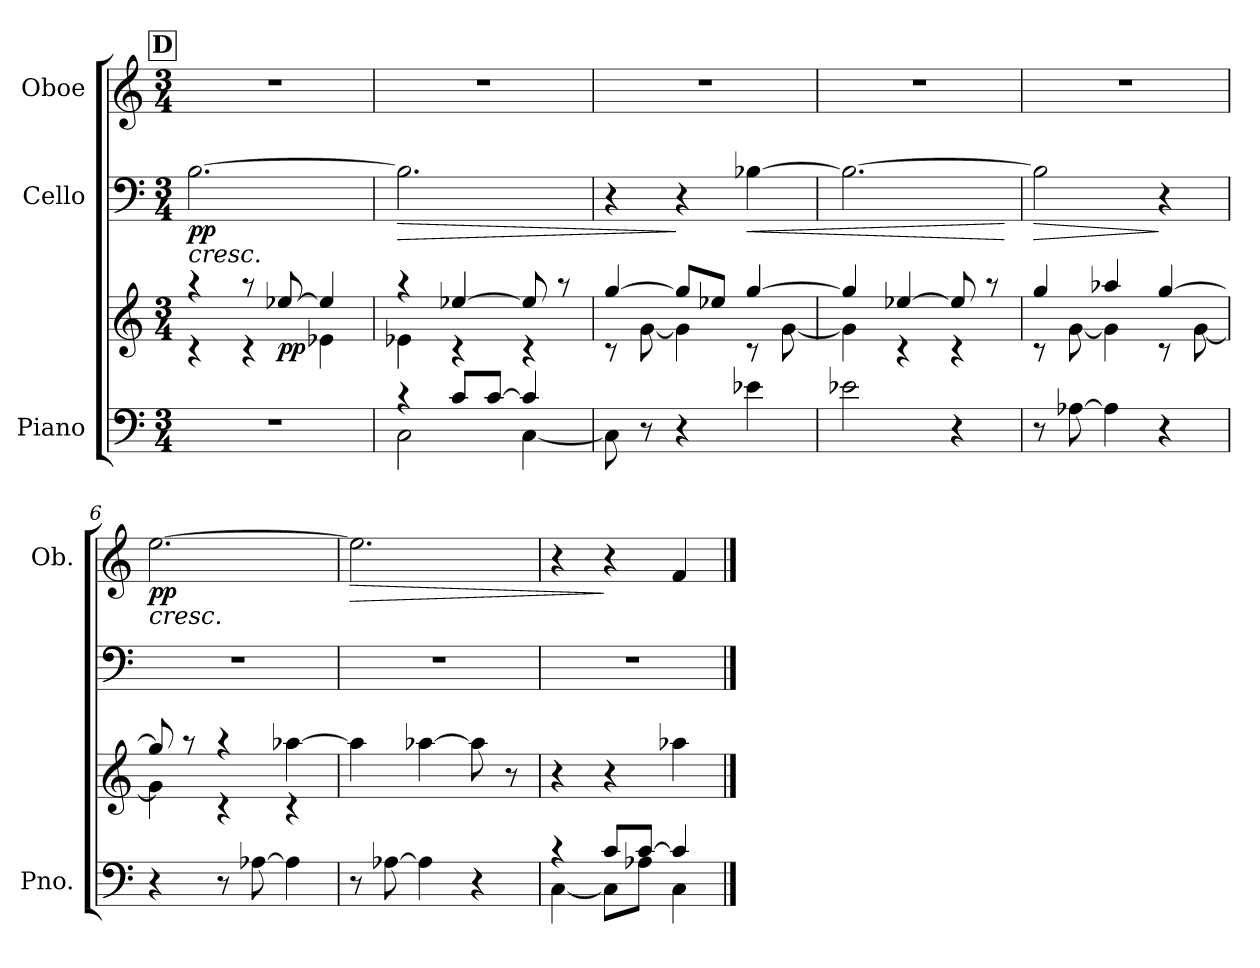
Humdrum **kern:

**kern	**kern	**dynam	**kern	**dynam	**kern	**dynam
*part3	*part3	*part3	*part2	*part2	*part1	*part1
*staff4	*staff3	*staff3/4	*staff2	*staff2	*staff1	*staff1
*I"Piano	*	*	*I"Cello	*	*I"Oboe	*
*I'Pno.	*	*	*	*	*I'Ob.	*
*clefF4	*clefG2	*	*clefF4	*	*clefG2	*
*k[]	*k[]	*	*k[]	*	*k[]	*
*C:	*C:	*	*C:	*	*C:	*
*M3/4	*M3/4	*	*M3/4	*	*M3/4	*
*MM72	*MM72	*	*MM72	*	*MM72	*
!!LO:REH:place=s1:a:B:fs=12:t=D
=1	=1	=1	=1	=1	=1	=1
*	*^	*	*	*	*	*
!	!	!	!	!	!LO:HP:b	!	!
!	!	!	!	!	!LO:DY:n=1:b	!	!
2.r	4raa	4rc	.	[2.B\	< pp	2.r	.
.	8raa	4rc	.	.	.	.	.
!	!	!	!LO:DY:b	!	!	!	!
.	[>8ee-X/	.	pp	.	.	.	.
.	4ee-/]	4e-X\	.	.	.	.	.
=2	=2	=2	=2	=2	=2	=2	=2
*^	*	*	*	*	*	*	*
!	!	!	!	!	!	!LO:HP:b	!	!
4rc	2C\	4raa	4e-X\	.	2.B\]	>	2.r	.
8c/L	.	[>4ee-X/	4rc	.	.	.	.	.
[>8c/J	.	.	.	.	.	.	.	.
4c/]	[<4C\	8ee-/]	4rc	.	.	.	.	.
.	.	8raa	.	.	.	.	.	.
*v	*v	*	*	*	*	*	*	*
*	*v	*v	*	*	*	*	*
.	.	.	.	[	.	.
=3	=3	=3	=3	=3	=3	=3
*	*^	*	*	*	*	*
8C\]	[>4gg/	8rc	.	4r	.	2.r	.
8r	.	[<8g\	.	.	.	.	.
4r	8gg/L]	4g\]	.	4r	]	.	.
.	8ee-X/J	.	.	.	.	.	.
!	!	!	!	!	!LO:HP:b	!	!
4e-X\	[>4gg/	8rc	.	[4B-X\	<	.	.
.	.	[<8g\	.	.	.	.	.
=4	=4	=4	=4	=4	=4	=4	=4
2e-X\	4gg/]	4g\]	.	2.B-\_	.	2.r	.
.	[>4ee-X/	4rc	.	.	.	.	.
4r	8ee-/]	4rc	.	.	.	.	.
.	8raa	.	.	.	.	.	.
*	*v	*v	*	*	*	*	*
.	.	.	.	[	.	.
=5	=5	=5	=5	=5	=5	=5
*	*^	*	*	*	*	*
!	!	!	!	!	!LO:HP:b	!	!
8r	4gg/	8rc	.	2B-\]	>	2.r	.
[8A-X\	.	[<8g\	.	.	.	.	.
4A-\]	4aa-X/	4g\]	.	.	.	.	.
4r	[>4gg/	8rc	.	4r	]	.	.
.	.	[<8g\	.	.	.	.	.
!!LO:LB:g=z
=6	=6	=6	=6	=6	=6	=6	=6
!	!	!	!	!	!	!	!LO:HP:b
!	!	!	!	!	!	!	!LO:DY:n=1:b
4r	8gg/]	4g\]	.	2.r	.	[2.ee\	< pp
.	8raa	.	.	.	.	.	.
8r	4raa	4rc	.	.	.	.	.
[8A-X\	.	.	.	.	.	.	.
4A-\]	[>4aa-X\	4rc	.	.	.	.	.
=7	=7	=7	=7	=7	=7	=7	=7
!	!	!	!	!	!	!	!LO:HP:b
*	*v	*v	*	*	*	*	*
8r	4aa-\]	.	2.r	.	2.ee\]	>
[8A-X\	.	.	.	.	.	.
4A-\]	[4aa-X\	.	.	.	.	.
4r	8aa-\]	.	.	.	.	.
.	8r	.	.	.	.	.
.	.	.	.	.	.	[
=8	=8	=8	=8	=8	=8	=8
*^	*	*	*	*	*	*
4rc	[<4C\	4r	.	2.r	.	4r	.
8c/L	8C\L]	4r	.	.	.	4r	]
[>8c/J	8A-X\J	.	.	.	.	.	.
4c/]	4C\	4aa-X\	.	.	.	4f/	.
*v	*v	*	*	*	*	*	*
==	==	==	==	==	==	==
*-	*-	*-	*-	*-	*-	*-
